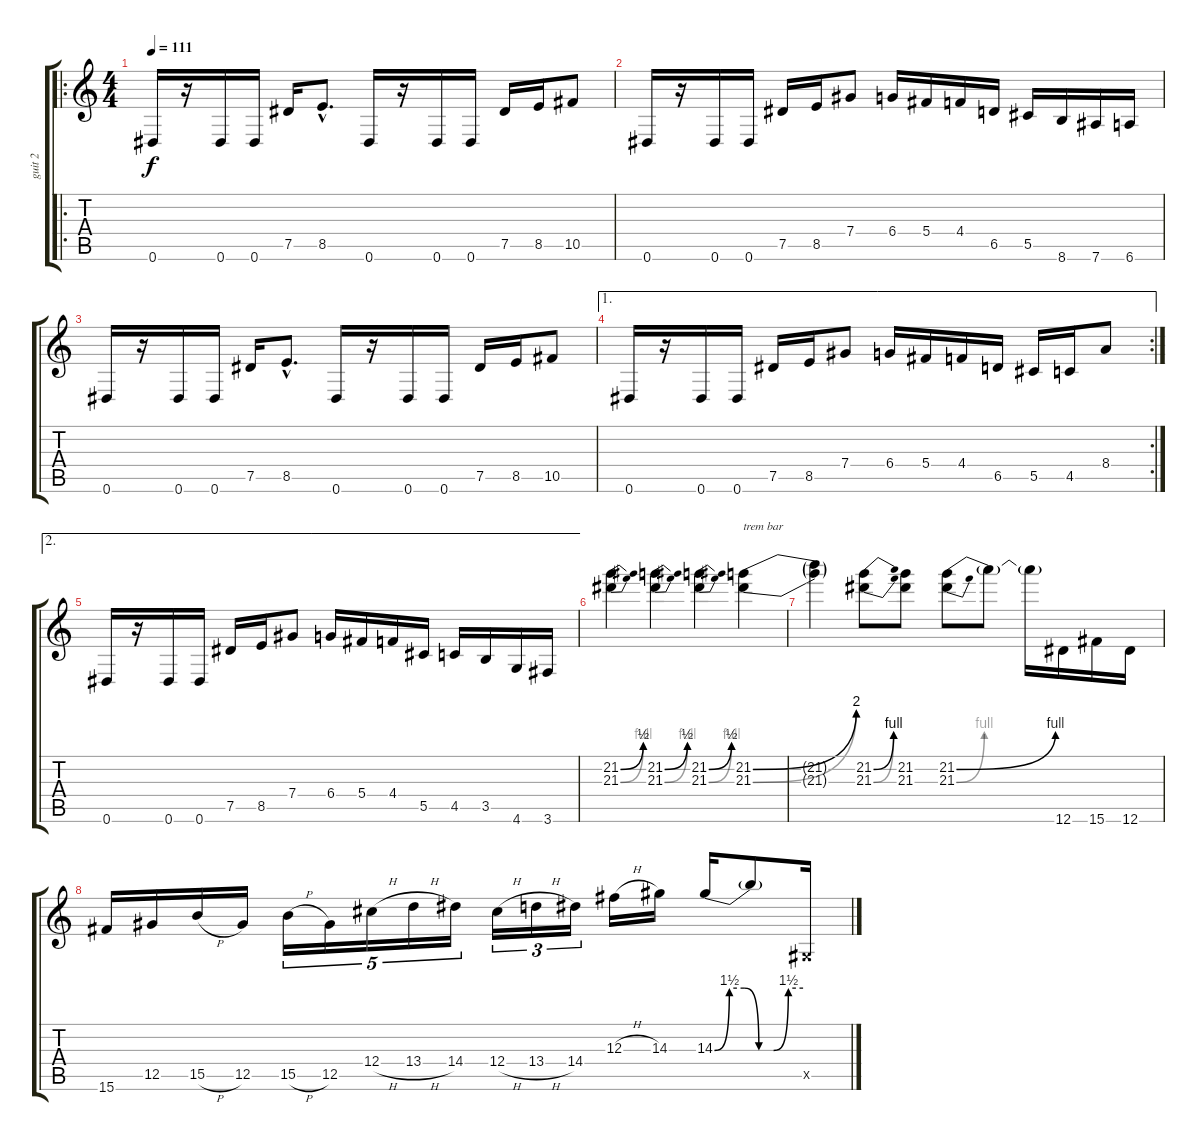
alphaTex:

\track ("guit 2" "guit 2") {instrument distortionguitar}
\staff {score tabs}
\tuning (Eb4 Bb3 Gb3 Db3 Ab2 Eb2) {hide}
\ro
\ts (4 4)
\tempo 111
\clef g2
\ks c
0.6.16{dy f} r.16 0.6.16 0.6.16 7.5.16 8.5{hac}.8{d} 0.6.16 r.16 0.6.16 0.6.16 7.5.16 8.5.16 10.5.8 |
0.6.16 r.16 0.6.16 0.6.16 7.5.16 8.5.16 7.4.8 6.4.16 5.4.16 4.4.16 6.5.16 5.5.16 8.6.16 7.6.16 6.6.16 |
0.6.16 r.16 0.6.16 0.6.16 7.5.16 8.5{hac}.8{d} 0.6.16 r.16 0.6.16 0.6.16 7.5.16 8.5.16 10.5.8 |
\ae 1
\rc 2
0.6.16 r.16 0.6.16 0.6.16 7.5.16 8.5.16 7.4.8 6.4.16 5.4.16 4.4.16 6.5.16 5.5.16 4.5.16 8.4.8 |
\ae 2
0.6.16 r.16 0.6.16 0.6.16 7.5.16 8.5.16 7.4.8 6.4.16 5.4.16 4.4.16 5.5.16 4.5.16 3.5.16 4.6.16 3.6.16 |
(21.2{be (bend 0 0 60 2)} 21.3{be (bend 0 0 60 4)}).4 (21.2{be (bend 0 0 60 2)} 21.3{be (bend 0 0 60 4)}).4 (21.2{be (bend 0 0 60 2)} 21.3{be (bend 0 0 60 4)}).4 (21.2{be (bend 0 0 60 8)} 21.3{be (bend 0 0 60 8)}).4{txt "trem bar"} |
(21.2{t} 21.3{t}).4 (21.2{be (bend 0 0 60 4)} 21.3{be (bend 0 0 60 4)}).8 (21.2 21.3).8 (21.2{be (bend 0 0 60 4)} 21.3{be (bend 0 0 60 4)}).8 21.2{t}.8 21.2{t}.16 12.6.16 15.6.16 12.6.16 |
15.6.16 12.5.16 15.5{h}.16 12.5.16 15.5{h}.16{tu (5 4)} 12.5.16{tu (5 4)} 12.4{h}.16{tu (5 4)} 13.4{h}.16{tu (5 4)} 14.4.16{tu (5 4)} 12.4{h}.16{tu (3 2)} 13.4{h}.16{tu (3 2)} 14.4.16{tu (3 2)} 12.3{h}.16 14.3.16 14.3{be (custom 0 0 10 6 20 6 30 0 40 0 50 6 60 6)}.16 14.3{t}.8 0.5{x}.16
